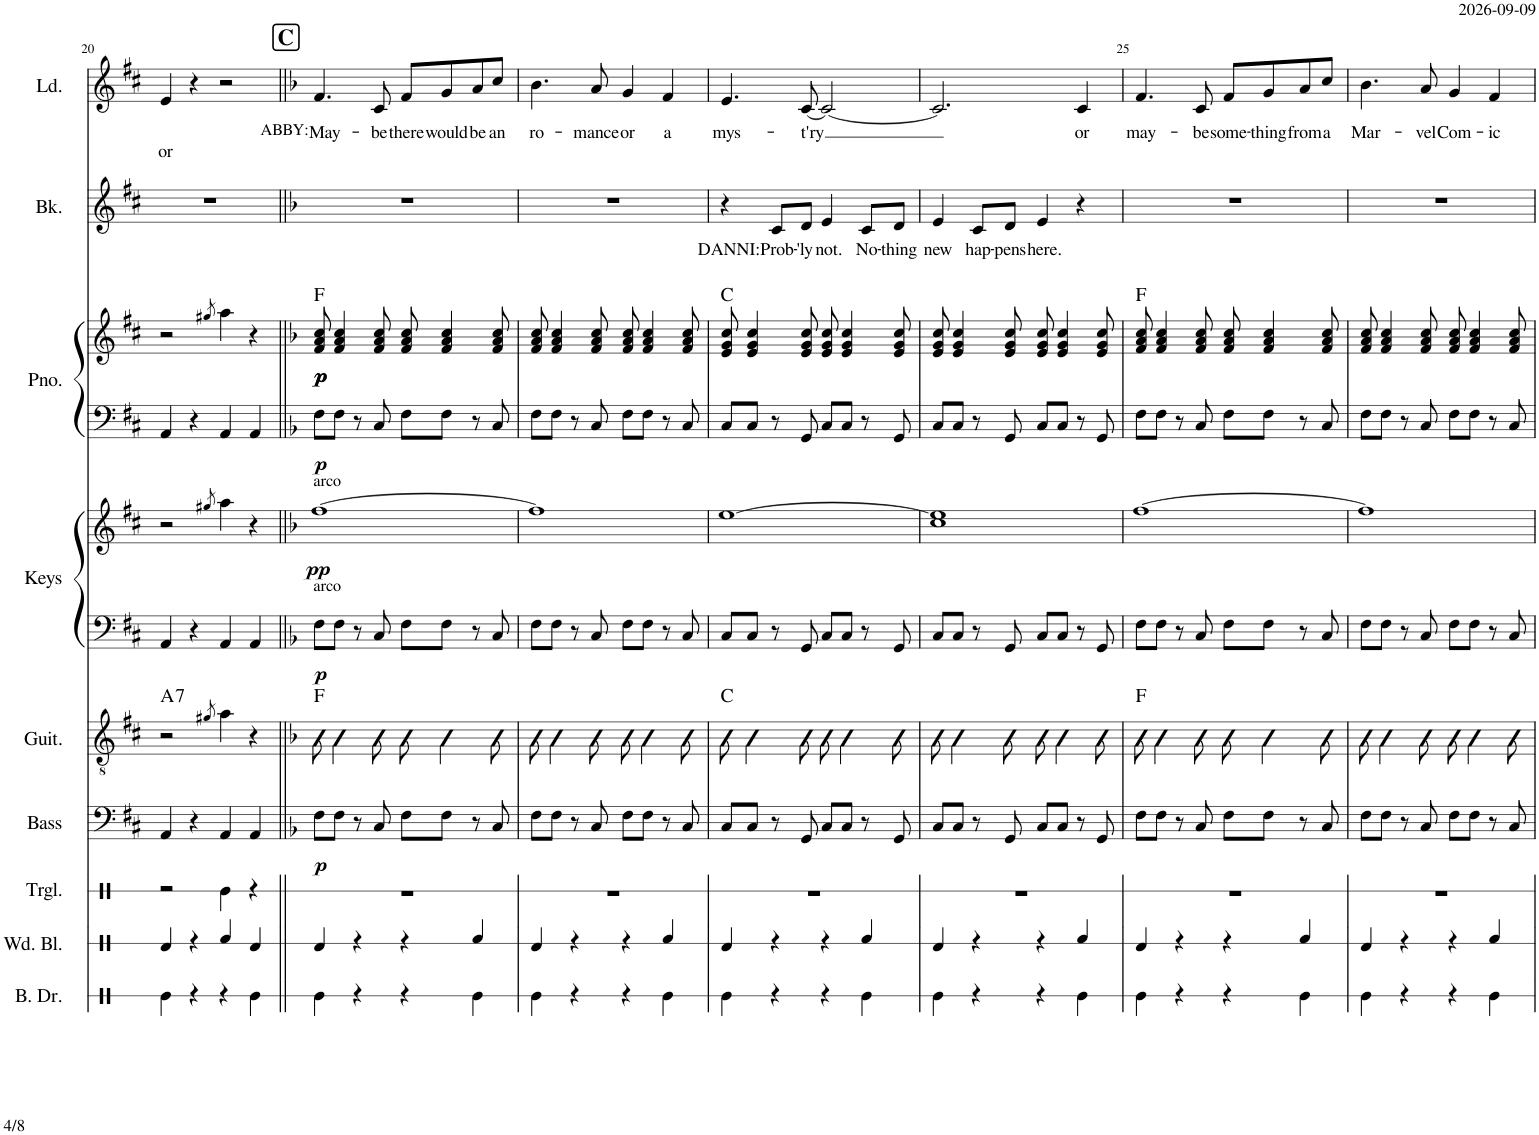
**kern	**dynam	**kern	**harte	**kern	**kern	**dynam	**kern	**kern	**dynam	**harte	**kern	**text	**kern	**text	**text
*part6	*part6	*part5	*part5	*part4	*part4	*part4	*part3	*part3	*part3	*part3	*part2	*part2	*part1	*part1	*part1
*staff8	*staff8	*staff7	*	*staff6	*staff5	*staff5/6	*staff4	*staff3	*staff3/4	*	*staff2	*staff2	*staff1	*staff1	*staff1
*I"Bass	*	*I"Guitar	*	*I"Keyboards	*	*	*I"Piano	*	*	*	*I"Back Vocal	*	*I"Lead Vocal	*	*
*I'Bass	*	*I'Guit.	*	*I'Keys	*	*	*I'Pno.	*	*	*	*I'Bk.	*	*I'Ld.	*	*
!!LO:PB:g=z
*clefF4	*	*clefGv2	*	*clefF4	*clefG2	*	*clefF4	*clefG2	*	*	*clefG2	*	*clefG2	*	*
*Trd7c12	*	*	*	*	*	*	*	*	*	*	*	*	*	*	*
*k[f#c#]	*	*k[f#c#]	*	*k[f#c#]	*k[f#c#]	*	*k[f#c#]	*k[f#c#]	*	*	*k[f#c#]	*	*k[f#c#]	*	*
*M4/4	*	*M4/4	*	*M4/4	*M4/4	*	*M4/4	*M4/4	*	*	*M4/4	*	*M4/4	*	*
=20	=20	=20	=20	=20	=20	=20	=20	=20	=20	=20	=20	=20	=20	=20	=20
!	!	!	!LO:H:kt=7	!	!	!	!	!	!	!	!	!	!	!	!LO:LY:b
4AA/	.	2r	A:7	4AA/	2r	.	4AA/	2r	.	.	1r	.	4e/	.	or
4r	.	.	.	4r	.	.	4r	.	.	.	.	.	4r	.	.
.	.	8qg#X/	.	.	8qgg#X/	.	.	8qgg#X/	.	.	.	.	.	.	.
4AA/	.	4a\	.	4AA/	4aa\	.	4AA/	4aa\	.	.	.	.	2r	.	.
4AA/	.	4r	.	4AA/	4r	.	4AA/	4r	.	.	.	.	.	.	.
!!LO:REH:place=s1:a:B:cj:fs=14:t=C
=21||	=21||	=21||	=21||	=21||	=21||	=21||	=21||	=21||	=21||	=21||	=21||	=21||	=21||	=21||	=21||
*k[b-]	*	*k[b-]	*	*k[b-]	*k[b-]	*	*k[b-]	*k[b-]	*	*	*k[b-]	*	*k[b-]	*	*
!	!	!	!	!	!	!	!	!	!	!	!	!	!LO:TX:b:t=ABBY&colon;	!	!
!	!	!	!	!	!LO:TX:a:t=arco	!	!	!	!	!	!	!	!	!	!
!	!	!	!	!LO:TX:a:t=arco	!	!	!	!	!	!	!	!	!	!	!
!	!LO:DY:b	!	!	!	!	!LO:DY:b=2	!	!	!	!	!	!	!	!LO:LY:b	!
!	!	!	!	!	!	!LO:DY:n=1:b	!	!	!LO:DY:b=2	!	!	!	!	!	!
!	!	!	!	!	!	!	!	!	!LO:DY:n=1:b	!	!	!	!	!	!
!	!	!	!	!	!	!	!	!	!LO:DY:n=2:b	!	!	!	!	!	!
!	!	!	!	!	!	!	!	!	!LO:DY:n=3:b	!	!	!	!	!	!
8F\L	p	8F\ 8A\ 8c\	F:maj	8F\L	[1ff	p pp	8F\L	8f/ 8a/ 8cc/	p p p p	F:maj	1r	.	4.f/	May-	.
8F\J	.	4F\ 4A\ 4c\	.	8F\J	.	.	8F\J	4f/ 4a/ 4cc/	.	.	.	.	.	.	.
8r	.	.	.	8r	.	.	8r	.	.	.	.	.	.	.	.
!	!	!	!	!	!	!	!	!	!	!	!	!	!	!LO:LY:b	!
8C/	.	8F\ 8A\ 8c\	.	8C/	.	.	8C/	8f/ 8a/ 8cc/	.	.	.	.	8c/	-be	.
!	!	!	!	!	!	!	!	!	!	!	!	!	!	!LO:LY:b	!
8F\L	.	8F\ 8A\ 8c\	.	8F\L	.	.	8F\L	8f/ 8a/ 8cc/	.	.	.	.	8f/L	there	.
!	!	!	!	!	!	!	!	!	!	!	!	!	!	!LO:LY:b	!
8F\J	.	4F\ 4A\ 4c\	.	8F\J	.	.	8F\J	4f/ 4a/ 4cc/	.	.	.	.	8g/	would	.
!	!	!	!	!	!	!	!	!	!	!	!	!	!	!LO:LY:b	!
8r	.	.	.	8r	.	.	8r	.	.	.	.	.	8a/	be	.
!	!	!	!	!	!	!	!	!	!	!	!	!	!	!LO:LY:b	!
8C/	.	8F\ 8A\ 8c\	.	8C/	.	.	8C/	8f/ 8a/ 8cc/	.	.	.	.	8cc/J	an	.
=22	=22	=22	=22	=22	=22	=22	=22	=22	=22	=22	=22	=22	=22	=22	=22
!	!	!	!	!	!	!	!	!	!	!	!	!	!	!LO:LY:b	!
8F\L	.	8F\ 8A\ 8c\	.	8F\L	1ff]	.	8F\L	8f/ 8a/ 8cc/	.	.	1r	.	4.b-\	ro-	.
8F\J	.	4F\ 4A\ 4c\	.	8F\J	.	.	8F\J	4f/ 4a/ 4cc/	.	.	.	.	.	.	.
8r	.	.	.	8r	.	.	8r	.	.	.	.	.	.	.	.
!	!	!	!	!	!	!	!	!	!	!	!	!	!	!LO:LY:b	!
8C/	.	8F\ 8A\ 8c\	.	8C/	.	.	8C/	8f/ 8a/ 8cc/	.	.	.	.	8a/	-mance	.
!	!	!	!	!	!	!	!	!	!	!	!	!	!	!LO:LY:b	!
8F\L	.	8F\ 8A\ 8c\	.	8F\L	.	.	8F\L	8f/ 8a/ 8cc/	.	.	.	.	4g/	or	.
8F\J	.	4F\ 4A\ 4c\	.	8F\J	.	.	8F\J	4f/ 4a/ 4cc/	.	.	.	.	.	.	.
!	!	!	!	!	!	!	!	!	!	!	!	!	!	!LO:LY:b	!
8r	.	.	.	8r	.	.	8r	.	.	.	.	.	4f/	a	.
8C/	.	8F\ 8A\ 8c\	.	8C/	.	.	8C/	8f/ 8a/ 8cc/	.	.	.	.	.	.	.
=23	=23	=23	=23	=23	=23	=23	=23	=23	=23	=23	=23	=23	=23	=23	=23
!	!	!	!	!	!	!	!	!	!	!	!	!LO:LY:b	!	!LO:LY:b	!
8C/L	.	8E\ 8G\ 8c\	C:maj	8C/L	[1ee	.	8C/L	8e/ 8g/ 8cc/	.	C:maj	4r	DANNI:	4.e/	mys-	.
8C/J	.	4E\ 4G\ 4c\	.	8C/J	.	.	8C/J	4e/ 4g/ 4cc/	.	.	.	.	.	.	.
!	!	!	!	!	!	!	!	!	!	!	!	!LO:LY:b	!	!	!
8r	.	.	.	8r	.	.	8r	.	.	.	8c/L	Prob-	.	.	.
!	!	!	!	!	!	!	!	!	!	!	!	!LO:LY:b	!	!LO:LY:b	!
8GG/	.	8E\ 8G\ 8c\	.	8GG/	.	.	8GG/	8e/ 8g/ 8cc/	.	.	8d/J	-'ly	[8c/	-t'ry	.
!	!	!	!	!	!	!	!	!	!	!	!	!LO:LY:b	!	!	!
8C/L	.	8E\ 8G\ 8c\	.	8C/L	.	.	8C/L	8e/ 8g/ 8cc/	.	.	4e/	not.	2c/_	.	.
8C/J	.	4E\ 4G\ 4c\	.	8C/J	.	.	8C/J	4e/ 4g/ 4cc/	.	.	.	.	.	.	.
!	!	!	!	!	!	!	!	!	!	!	!	!LO:LY:b	!	!	!
8r	.	.	.	8r	.	.	8r	.	.	.	8c/L	No-	.	.	.
!	!	!	!	!	!	!	!	!	!	!	!	!LO:LY:b	!	!	!
8GG/	.	8E\ 8G\ 8c\	.	8GG/	.	.	8GG/	8e/ 8g/ 8cc/	.	.	8d/J	-thing	.	.	.
=24	=24	=24	=24	=24	=24	=24	=24	=24	=24	=24	=24	=24	=24	=24	=24
!	!	!	!	!	!	!	!	!	!	!	!	!LO:LY:b	!	!	!
8C/L	.	8E\ 8G\ 8c\	.	8C/L	1cc 1ee]	.	8C/L	8e/ 8g/ 8cc/	.	.	4e/	new	2.c/]	.	.
8C/J	.	4E\ 4G\ 4c\	.	8C/J	.	.	8C/J	4e/ 4g/ 4cc/	.	.	.	.	.	.	.
!	!	!	!	!	!	!	!	!	!	!	!	!LO:LY:b	!	!	!
8r	.	.	.	8r	.	.	8r	.	.	.	8c/L	hap-	.	.	.
!	!	!	!	!	!	!	!	!	!	!	!	!LO:LY:b	!	!	!
8GG/	.	8E\ 8G\ 8c\	.	8GG/	.	.	8GG/	8e/ 8g/ 8cc/	.	.	8d/J	-pens	.	.	.
!	!	!	!	!	!	!	!	!	!	!	!	!LO:LY:b	!	!	!
8C/L	.	8E\ 8G\ 8c\	.	8C/L	.	.	8C/L	8e/ 8g/ 8cc/	.	.	4e/	here.	.	.	.
8C/J	.	4E\ 4G\ 4c\	.	8C/J	.	.	8C/J	4e/ 4g/ 4cc/	.	.	.	.	.	.	.
!	!	!	!	!	!	!	!	!	!	!	!	!	!	!LO:LY:b	!
8r	.	.	.	8r	.	.	8r	.	.	.	4r	.	4c/	or	.
8GG/	.	8E\ 8G\ 8c\	.	8GG/	.	.	8GG/	8e/ 8g/ 8cc/	.	.	.	.	.	.	.
=25	=25	=25	=25	=25	=25	=25	=25	=25	=25	=25	=25	=25	=25	=25	=25
!	!	!	!	!	!	!	!	!	!	!	!	!	!	!LO:LY:b	!
8F\L	.	8F\ 8A\ 8c\	F:maj	8F\L	[1ff	.	8F\L	8f/ 8a/ 8cc/	.	F:maj	1r	.	4.f/	may-	.
8F\J	.	4F\ 4A\ 4c\	.	8F\J	.	.	8F\J	4f/ 4a/ 4cc/	.	.	.	.	.	.	.
8r	.	.	.	8r	.	.	8r	.	.	.	.	.	.	.	.
!	!	!	!	!	!	!	!	!	!	!	!	!	!	!LO:LY:b	!
8C/	.	8F\ 8A\ 8c\	.	8C/	.	.	8C/	8f/ 8a/ 8cc/	.	.	.	.	8c/	-be	.
!	!	!	!	!	!	!	!	!	!	!	!	!	!	!LO:LY:b	!
8F\L	.	8F\ 8A\ 8c\	.	8F\L	.	.	8F\L	8f/ 8a/ 8cc/	.	.	.	.	8f/L	some-	.
!	!	!	!	!	!	!	!	!	!	!	!	!	!	!LO:LY:b	!
8F\J	.	4F\ 4A\ 4c\	.	8F\J	.	.	8F\J	4f/ 4a/ 4cc/	.	.	.	.	8g/	-thing	.
!	!	!	!	!	!	!	!	!	!	!	!	!	!	!LO:LY:b	!
8r	.	.	.	8r	.	.	8r	.	.	.	.	.	8a/	from	.
!	!	!	!	!	!	!	!	!	!	!	!	!	!	!LO:LY:b	!
8C/	.	8F\ 8A\ 8c\	.	8C/	.	.	8C/	8f/ 8a/ 8cc/	.	.	.	.	8cc/J	a	.
=26	=26	=26	=26	=26	=26	=26	=26	=26	=26	=26	=26	=26	=26	=26	=26
!	!	!	!	!	!	!	!	!	!	!	!	!	!	!LO:LY:b	!
8F\L	.	8F\ 8A\ 8c\	.	8F\L	1ff]	.	8F\L	8f/ 8a/ 8cc/	.	.	1r	.	4.b-\	Mar-	.
8F\J	.	4F\ 4A\ 4c\	.	8F\J	.	.	8F\J	4f/ 4a/ 4cc/	.	.	.	.	.	.	.
8r	.	.	.	8r	.	.	8r	.	.	.	.	.	.	.	.
!	!	!	!	!	!	!	!	!	!	!	!	!	!	!LO:LY:b	!
8C/	.	8F\ 8A\ 8c\	.	8C/	.	.	8C/	8f/ 8a/ 8cc/	.	.	.	.	8a/	-vel	.
!	!	!	!	!	!	!	!	!	!	!	!	!	!	!LO:LY:b	!
8F\L	.	8F\ 8A\ 8c\	.	8F\L	.	.	8F\L	8f/ 8a/ 8cc/	.	.	.	.	4g/	Com-	.
8F\J	.	4F\ 4A\ 4c\	.	8F\J	.	.	8F\J	4f/ 4a/ 4cc/	.	.	.	.	.	.	.
!	!	!	!	!	!	!	!	!	!	!	!	!	!	!LO:LY:b	!
8r	.	.	.	8r	.	.	8r	.	.	.	.	.	4f/	-ic	.
8C/	.	8F\ 8A\ 8c\	.	8C/	.	.	8C/	8f/ 8a/ 8cc/	.	.	.	.	.	.	.
=	=	=	=	=	=	=	=	=	=	=	=	=	=	=	=
*-	*-	*-	*-	*-	*-	*-	*-	*-	*-	*-	*-	*-	*-	*-	*-
